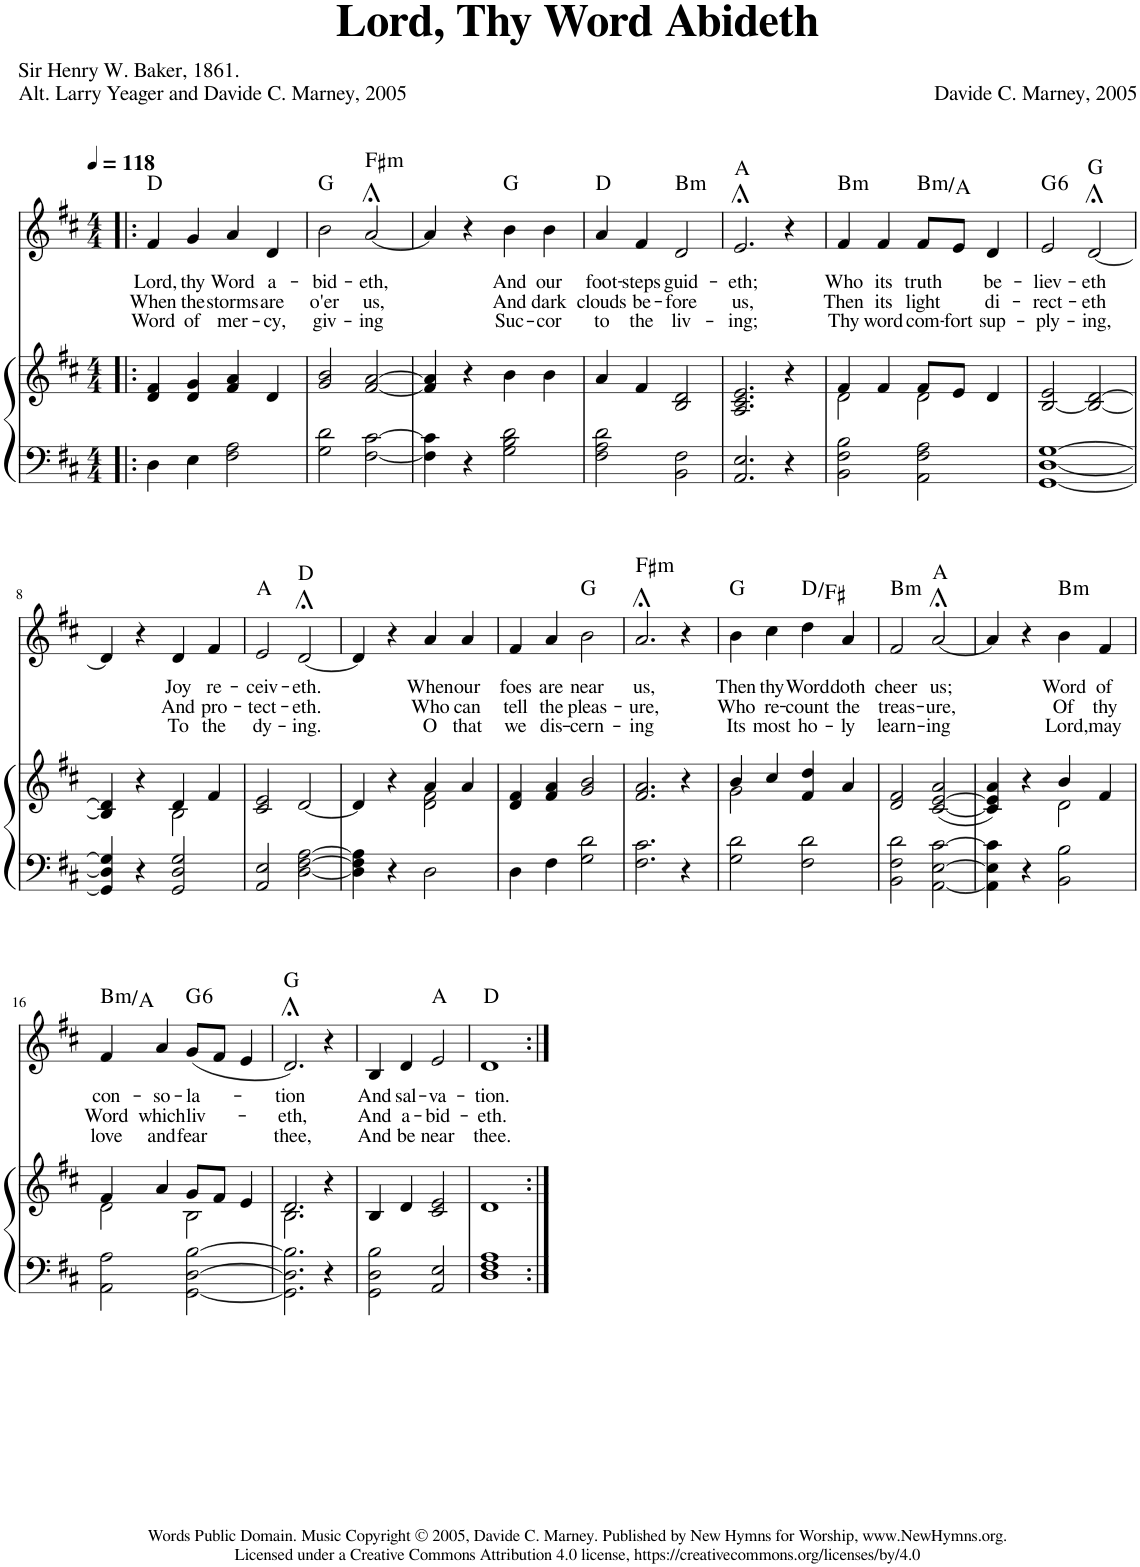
**kern	**kern	**kern	**text	**text	**text	**harte
*part2	*part2	*part1	*part1	*part1	*part1	*part1
*staff3	*staff2	*staff1	*staff1	*staff1	*staff1	*
*I"Piano	*	*I"Voice	*	*	*	*
*I'Pno	*	*	*	*	*	*
*clefF4	*clefG2	*clefG2	*	*	*	*
*k[f#c#]	*k[f#c#]	*k[f#c#]	*	*	*	*
*M4/4	*M4/4	*M4/4	*	*	*	*
*MM118	*MM118	*MM118	*	*	*	*
=1!|:	=1!|:	=1!|:	=1!|:	=1!|:	=1!|:	=1!|:
!	!	!	!LO:LY:b	!LO:LY:b	!LO:LY:b	!
4D\	4d/ 4f#/	4f#/	Lord,	When	Word	D:maj
!	!	!	!LO:LY:b	!LO:LY:b	!LO:LY:b	!
4E\	4d/ 4g/	4g/	thy	the	of	.
!	!	!	!LO:LY:b	!LO:LY:b	!LO:LY:b	!
2F#\ 2A\	4f#/ 4a/	4a/	Word	storms	mer-	.
!	!	!	!LO:LY:b	!LO:LY:b	!LO:LY:b	!
.	4d/	4d/	a-	are	-cy,	.
=2	=2	=2	=2	=2	=2	=2
!	!	!	!LO:LY:b	!LO:LY:b	!LO:LY:b	!
2G\ 2d\	2g/ 2b/	2b\	-bid-	o'er	giv-	G:maj
!	!	!	!LO:LY:b	!LO:LY:b	!LO:LY:b	!LO:H:kt=m
[2F#\ [2c#\	[2f#/ [2a/	[2a;</	-eth,	us,	-ing	F#:min
=3	=3	=3	=3	=3	=3	=3
4F#\] 4c#\]	4f#/] 4a/]	4a/]	.	.	.	.
4r	4r	4r	.	.	.	.
!	!	!	!LO:LY:b	!LO:LY:b	!LO:LY:b	!
2G\ 2B\ 2d\	4b\	4b\	And	And	Suc-	G:maj
!	!	!	!LO:LY:b	!LO:LY:b	!LO:LY:b	!
.	4b\	4b\	our	dark	-cor	.
=4	=4	=4	=4	=4	=4	=4
!	!	!	!LO:LY:b	!LO:LY:b	!LO:LY:b	!
2F#\ 2A\ 2d\	4a/	4a/	foot-	clouds	to	D:maj
!	!	!	!LO:LY:b	!LO:LY:b	!LO:LY:b	!
.	4f#/	4f#/	-steps	be-	the	.
!	!	!	!LO:LY:b	!LO:LY:b	!LO:LY:b	!LO:H:kt=m
2BB\ 2F#\	2B/ 2d/	2d/	guid-	-fore	liv-	B:min
=5	=5	=5	=5	=5	=5	=5
!	!	!	!LO:LY:b	!LO:LY:b	!LO:LY:b	!
2.AA/ 2.E/	2.A/ 2.c#/ 2.e/	2.e;</	-eth;	us,	-ing;	A:maj
4r	4r	4r	.	.	.	.
=6	=6	=6	=6	=6	=6	=6
*	*^	*	*	*	*	*
!	!	!	!	!LO:LY:b	!LO:LY:b	!LO:LY:b	!LO:H:kt=m
2BB\ 2F#\ 2B\	4f#/	2d\	4f#/	Who	Then	Thy	B:min
!	!	!	!	!LO:LY:b	!LO:LY:b	!LO:LY:b	!
.	4f#/	.	4f#/	its	its	word	.
!	!	!	!	!LO:LY:b	!LO:LY:b	!LO:LY:b	!LO:H:kt=m
2AA\ 2F#\ 2A\	8f#/L	2d\	8f#/L	truth	light	com-	B:min/b7
!	!	!	!	!	!	!LO:LY:b	!
.	8e/J	.	8e/J	.	.	-fort	.
!	!	!	!	!LO:LY:b	!LO:LY:b	!LO:LY:b	!
.	4d/	.	4d/	be-	di-	sup-	.
*	*v	*v	*	*	*	*	*
=7	=7	=7	=7	=7	=7	=7
!	!	!	!LO:LY:b	!LO:LY:b	!LO:LY:b	!LO:H:kt=6
[1GG [1D [1G	[2B/ 2e/	2e/	-liev-	-rect-	-ply-	G:maj6
!	!	!	!LO:LY:b	!LO:LY:b	!LO:LY:b	!
.	2B/_ [2d/	[2d;</	-eth	-eth	-ing,	G:maj
!!LO:LB:g=z
=8	=8	=8	=8	=8	=8	=8
*	*^	*	*	*	*	*
4GG/] 4D/] 4G/]	4B/] 4d/]	2ryy	4d/]	.	.	.	.
4r	4r	.	4r	.	.	.	.
!	!	!	!	!LO:LY:b	!LO:LY:b	!LO:LY:b	!
2GG/ 2D/ 2G/	4d/	2B\	4d/	Joy	And	To	.
!	!	!	!	!LO:LY:b	!LO:LY:b	!LO:LY:b	!
.	4f#/	.	4f#/	re-	pro-	the	.
*	*v	*v	*	*	*	*	*
=9	=9	=9	=9	=9	=9	=9
!	!	!	!LO:LY:b	!LO:LY:b	!LO:LY:b	!
2AA/ 2E/	2c#/ 2e/	2e/	-ceiv-	-tect-	dy-	A:maj
!	!	!	!LO:LY:b	!LO:LY:b	!LO:LY:b	!
[2D\ [2F#\ [2A\	[2d/	[2d;</	-eth.	-eth.	-ing.	D:maj
=10	=10	=10	=10	=10	=10	=10
*	*^	*	*	*	*	*
4D\] 4F#\] 4A\]	4d/]	2ryy	4d/]	.	.	.	.
4r	4r	.	4r	.	.	.	.
!	!	!	!	!LO:LY:b	!LO:LY:b	!LO:LY:b	!
2D\	4a/	2d\ 2f#\	4a/	When	Who	O	.
!	!	!	!	!LO:LY:b	!LO:LY:b	!LO:LY:b	!
.	4a/	.	4a/	our	can	that	.
*	*v	*v	*	*	*	*	*
=11	=11	=11	=11	=11	=11	=11
!	!	!	!LO:LY:b	!LO:LY:b	!LO:LY:b	!
4D\	4d/ 4f#/	4f#/	foes	tell	we	.
!	!	!	!LO:LY:b	!LO:LY:b	!LO:LY:b	!
4F#\	4f#/ 4a/	4a/	are	the	dis-	.
!	!	!	!LO:LY:b	!LO:LY:b	!LO:LY:b	!
2G\ 2d\	2g/ 2b/	2b\	near	pleas-	-cern-	G:maj
=12	=12	=12	=12	=12	=12	=12
!	!	!	!LO:LY:b	!LO:LY:b	!LO:LY:b	!LO:H:kt=m
2.F#\ 2.c#\	2.f#/ 2.a/	2.a;</	us,	-ure,	-ing	F#:min
4r	4r	4r	.	.	.	.
=13	=13	=13	=13	=13	=13	=13
*	*^	*	*	*	*	*
!	!	!	!	!LO:LY:b	!LO:LY:b	!LO:LY:b	!
2G\ 2d\	4b/	2g\	4b\	Then	Who	Its	G:maj
!	!	!	!	!LO:LY:b	!LO:LY:b	!LO:LY:b	!
.	4cc#/	.	4cc#\	thy	re-	most	.
!	!	!	!	!LO:LY:b	!LO:LY:b	!LO:LY:b	!
2F#\ 2d\	4f#/ 4dd/	2ryy	4dd\	Word	-count	ho-	D:maj/3
!	!	!	!	!LO:LY:b	!LO:LY:b	!LO:LY:b	!
.	4a/	.	4a/	doth	the	-ly	.
*	*v	*v	*	*	*	*	*
=14	=14	=14	=14	=14	=14	=14
!	!	!	!LO:LY:b	!LO:LY:b	!LO:LY:b	!LO:H:kt=m
2BB\ 2F#\ 2d\	2d/ 2f#/	2f#/	cheer	treas-	learn-	B:min
!	!	!	!LO:LY:b	!LO:LY:b	!LO:LY:b	!
[2AA\ [2E\ [2c#\	([2c#/ [2e/ 2a/	[2a;</	us;	-ure,	-ing	A:maj
=15	=15	=15	=15	=15	=15	=15
*	*^	*	*	*	*	*
4AA\] 4E\] 4c#\]	4c#/] 4e/] 4a/)	2ryy	4a/]	.	.	.	.
4r	4r	.	4r	.	.	.	.
!	!	!	!	!LO:LY:b	!LO:LY:b	!LO:LY:b	!LO:H:kt=m
2BB\ 2B\	4b/	2d\	4b\	Word	Of	Lord,	B:min
!	!	!	!	!LO:LY:b	!LO:LY:b	!LO:LY:b	!
.	4f#/	.	4f#/	of	thy	may	.
!!LO:LB:g=z
=16	=16	=16	=16	=16	=16	=16	=16
!	!	!	!	!LO:LY:b	!LO:LY:b	!LO:LY:b	!LO:H:kt=m
2AA\ 2A\	4f#/	2d\	4f#/	con-	Word	love	B:min/b7
!	!	!	!	!LO:LY:b	!LO:LY:b	!LO:LY:b	!
.	4a/	.	4a/	-so-	which	and	.
!	!	!	!	!LO:LY:b	!LO:LY:b	!LO:LY:b	!LO:H:kt=6
[2GG\ [2D\ [2B\	8g/L	2B\	(8g/L	-la-	liv-	fear	G:maj6
.	8f#/J	.	8f#/J	.	.	.	.
.	4e/	.	4e/	.	.	.	.
=17	=17	=17	=17	=17	=17	=17	=17
!	!	!	!	!LO:LY:b	!LO:LY:b	!LO:LY:b	!
2.GG\] 2.D\] 2.B\]	2.d/	2.B\	2.d;</)	-tion	-eth,	thee,	G:maj
4r	4r	4ryy	4r	.	.	.	.
=18	=18	=18	=18	=18	=18	=18	=18
!	!	!	!	!LO:LY:b	!LO:LY:b	!LO:LY:b	!
*	*v	*v	*	*	*	*	*
2GG\ 2D\ 2B\	4B/	4B/	And	And	And	.
!	!	!	!LO:LY:b	!LO:LY:b	!LO:LY:b	!
.	4d/	4d/	sal-	a-	be	.
!	!	!	!LO:LY:b	!LO:LY:b	!LO:LY:b	!
2AA/ 2E/	2c#/ 2e/	2e/	-va-	-bid-	near	A:maj
=19	=19	=19	=19	=19	=19	=19
!	!	!	!LO:LY:b	!LO:LY:b	!LO:LY:b	!
1D 1F# 1A	1d	1d	-tion.	-eth.	thee.	D:maj
=:|!	=:|!	=:|!	=:|!	=:|!	=:|!	=:|!
*-	*-	*-	*-	*-	*-	*-
